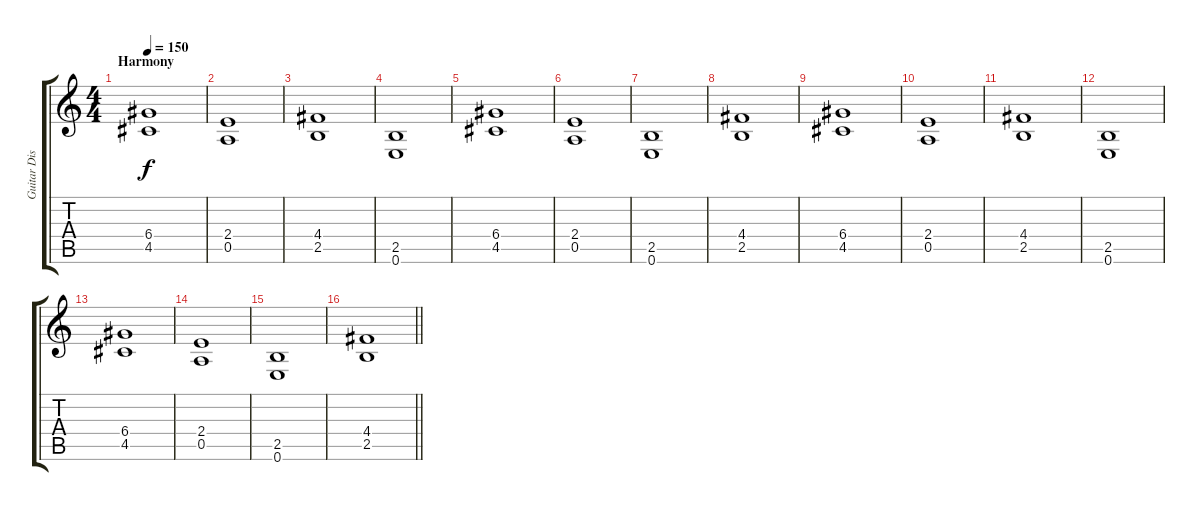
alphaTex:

\track ("Guitar Dist 3" "Guitar Dis") {instrument distortionguitar}
\staff {score tabs}
\tuning (E4 B3 G3 D3 A2 E2) {hide}
\ts (4 4)
\section ("" "Harmony")
\tempo 150
\clef g2
\ks c
(6.4 4.5).1{dy f} |
(2.4 0.5).1 |
(4.4 2.5).1 |
(2.5 0.6).1 |
(6.4 4.5).1 |
(2.4 0.5).1 |
(2.5 0.6).1 |
(4.4 2.5).1 |
(6.4 4.5).1 |
(2.4 0.5).1 |
(4.4 2.5).1 |
(2.5 0.6).1 |
(6.4 4.5).1 |
(2.4 0.5).1 |
(2.5 0.6).1 |
\barLineRight lightlight
(4.4 2.5).1
